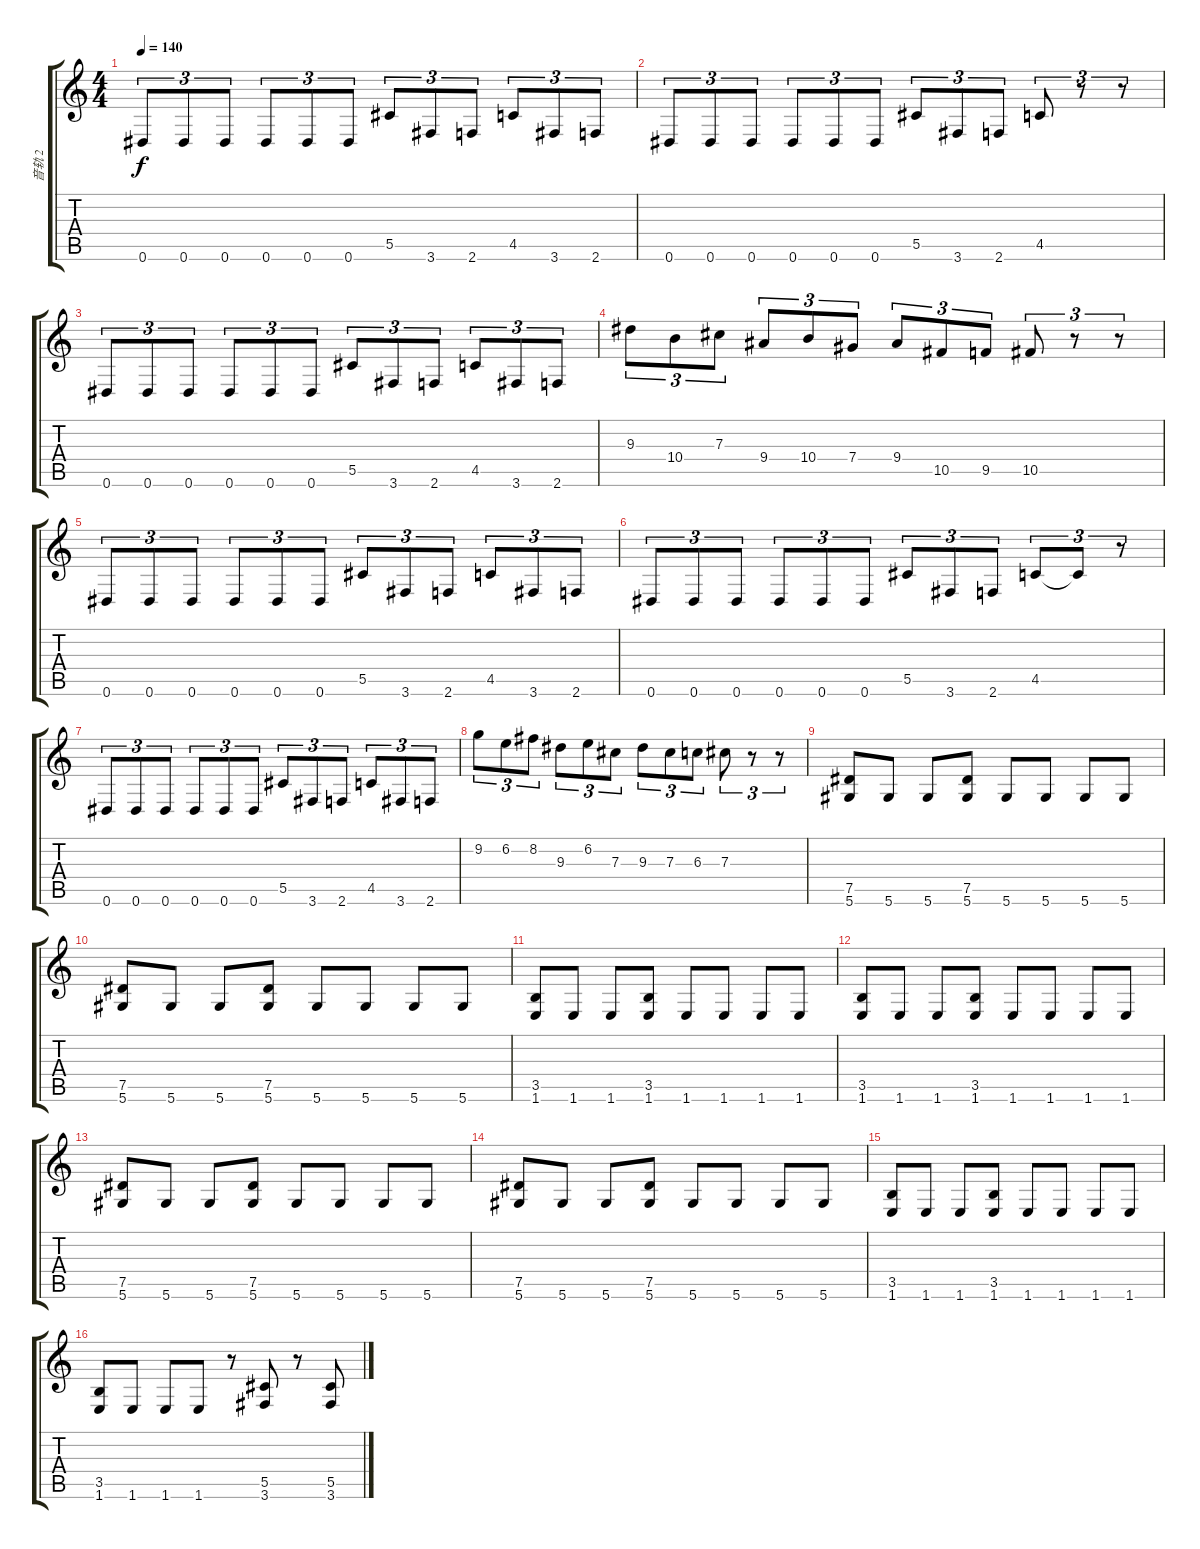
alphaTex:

\track ("音轨 2" "音轨 2") {instrument distortionguitar}
\staff {score tabs}
\tuning (Eb4 Bb3 Gb3 Db3 Ab2 Eb2) {hide}
\ts (4 4)
\tempo 140
\clef g2
\ks c
0.6.8{tu (3 2) dy f} 0.6.8{tu (3 2)} 0.6.8{tu (3 2)} 0.6.8{tu (3 2)} 0.6.8{tu (3 2)} 0.6.8{tu (3 2)} 5.5.8{tu (3 2)} 3.6.8{tu (3 2)} 2.6.8{tu (3 2)} 4.5.8{tu (3 2)} 3.6.8{tu (3 2)} 2.6.8{tu (3 2)} |
0.6.8{tu (3 2)} 0.6.8{tu (3 2)} 0.6.8{tu (3 2)} 0.6.8{tu (3 2)} 0.6.8{tu (3 2)} 0.6.8{tu (3 2)} 5.5.8{tu (3 2)} 3.6.8{tu (3 2)} 2.6.8{tu (3 2)} 4.5.8{tu (3 2)} r.8{tu (3 2)} r.8{tu (3 2)} |
0.6.8{tu (3 2)} 0.6.8{tu (3 2)} 0.6.8{tu (3 2)} 0.6.8{tu (3 2)} 0.6.8{tu (3 2)} 0.6.8{tu (3 2)} 5.5.8{tu (3 2)} 3.6.8{tu (3 2)} 2.6.8{tu (3 2)} 4.5.8{tu (3 2)} 3.6.8{tu (3 2)} 2.6.8{tu (3 2)} |
9.3.8{tu (3 2)} 10.4.8{tu (3 2)} 7.3.8{tu (3 2)} 9.4.8{tu (3 2)} 10.4.8{tu (3 2)} 7.4.8{tu (3 2)} 9.4.8{tu (3 2)} 10.5.8{tu (3 2)} 9.5.8{tu (3 2)} 10.5.8{tu (3 2)} r.8{tu (3 2)} r.8{tu (3 2)} |
0.6.8{tu (3 2)} 0.6.8{tu (3 2)} 0.6.8{tu (3 2)} 0.6.8{tu (3 2)} 0.6.8{tu (3 2)} 0.6.8{tu (3 2)} 5.5.8{tu (3 2)} 3.6.8{tu (3 2)} 2.6.8{tu (3 2)} 4.5.8{tu (3 2)} 3.6.8{tu (3 2)} 2.6.8{tu (3 2)} |
0.6.8{tu (3 2)} 0.6.8{tu (3 2)} 0.6.8{tu (3 2)} 0.6.8{tu (3 2)} 0.6.8{tu (3 2)} 0.6.8{tu (3 2)} 5.5.8{tu (3 2)} 3.6.8{tu (3 2)} 2.6.8{tu (3 2)} 4.5.8{tu (3 2)} 4.5{t}.8{tu (3 2)} r.8{tu (3 2)} |
0.6.8{tu (3 2)} 0.6.8{tu (3 2)} 0.6.8{tu (3 2)} 0.6.8{tu (3 2)} 0.6.8{tu (3 2)} 0.6.8{tu (3 2)} 5.5.8{tu (3 2)} 3.6.8{tu (3 2)} 2.6.8{tu (3 2)} 4.5.8{tu (3 2)} 3.6.8{tu (3 2)} 2.6.8{tu (3 2)} |
9.2.8{tu (3 2)} 6.2.8{tu (3 2)} 8.2.8{tu (3 2)} 9.3.8{tu (3 2)} 6.2.8{tu (3 2)} 7.3.8{tu (3 2)} 9.3.8{tu (3 2)} 7.3.8{tu (3 2)} 6.3.8{tu (3 2)} 7.3.8{tu (3 2)} r.8{tu (3 2)} r.8{tu (3 2)} |
(7.5 5.6).8 5.6.8 5.6.8 (7.5 5.6).8 5.6.8 5.6.8 5.6.8 5.6.8 |
(7.5 5.6).8 5.6.8 5.6.8 (7.5 5.6).8 5.6.8 5.6.8 5.6.8 5.6.8 |
(3.5 1.6).8 1.6.8 1.6.8 (3.5 1.6).8 1.6.8 1.6.8 1.6.8 1.6.8 |
(3.5 1.6).8 1.6.8 1.6.8 (3.5 1.6).8 1.6.8 1.6.8 1.6.8 1.6.8 |
(7.5 5.6).8 5.6.8 5.6.8 (7.5 5.6).8 5.6.8 5.6.8 5.6.8 5.6.8 |
(7.5 5.6).8 5.6.8 5.6.8 (7.5 5.6).8 5.6.8 5.6.8 5.6.8 5.6.8 |
(3.5 1.6).8 1.6.8 1.6.8 (3.5 1.6).8 1.6.8 1.6.8 1.6.8 1.6.8 |
(3.5 1.6).8 1.6.8 1.6.8 1.6.8 r.8 (5.5 3.6).8 r.8 (5.5 3.6).8
